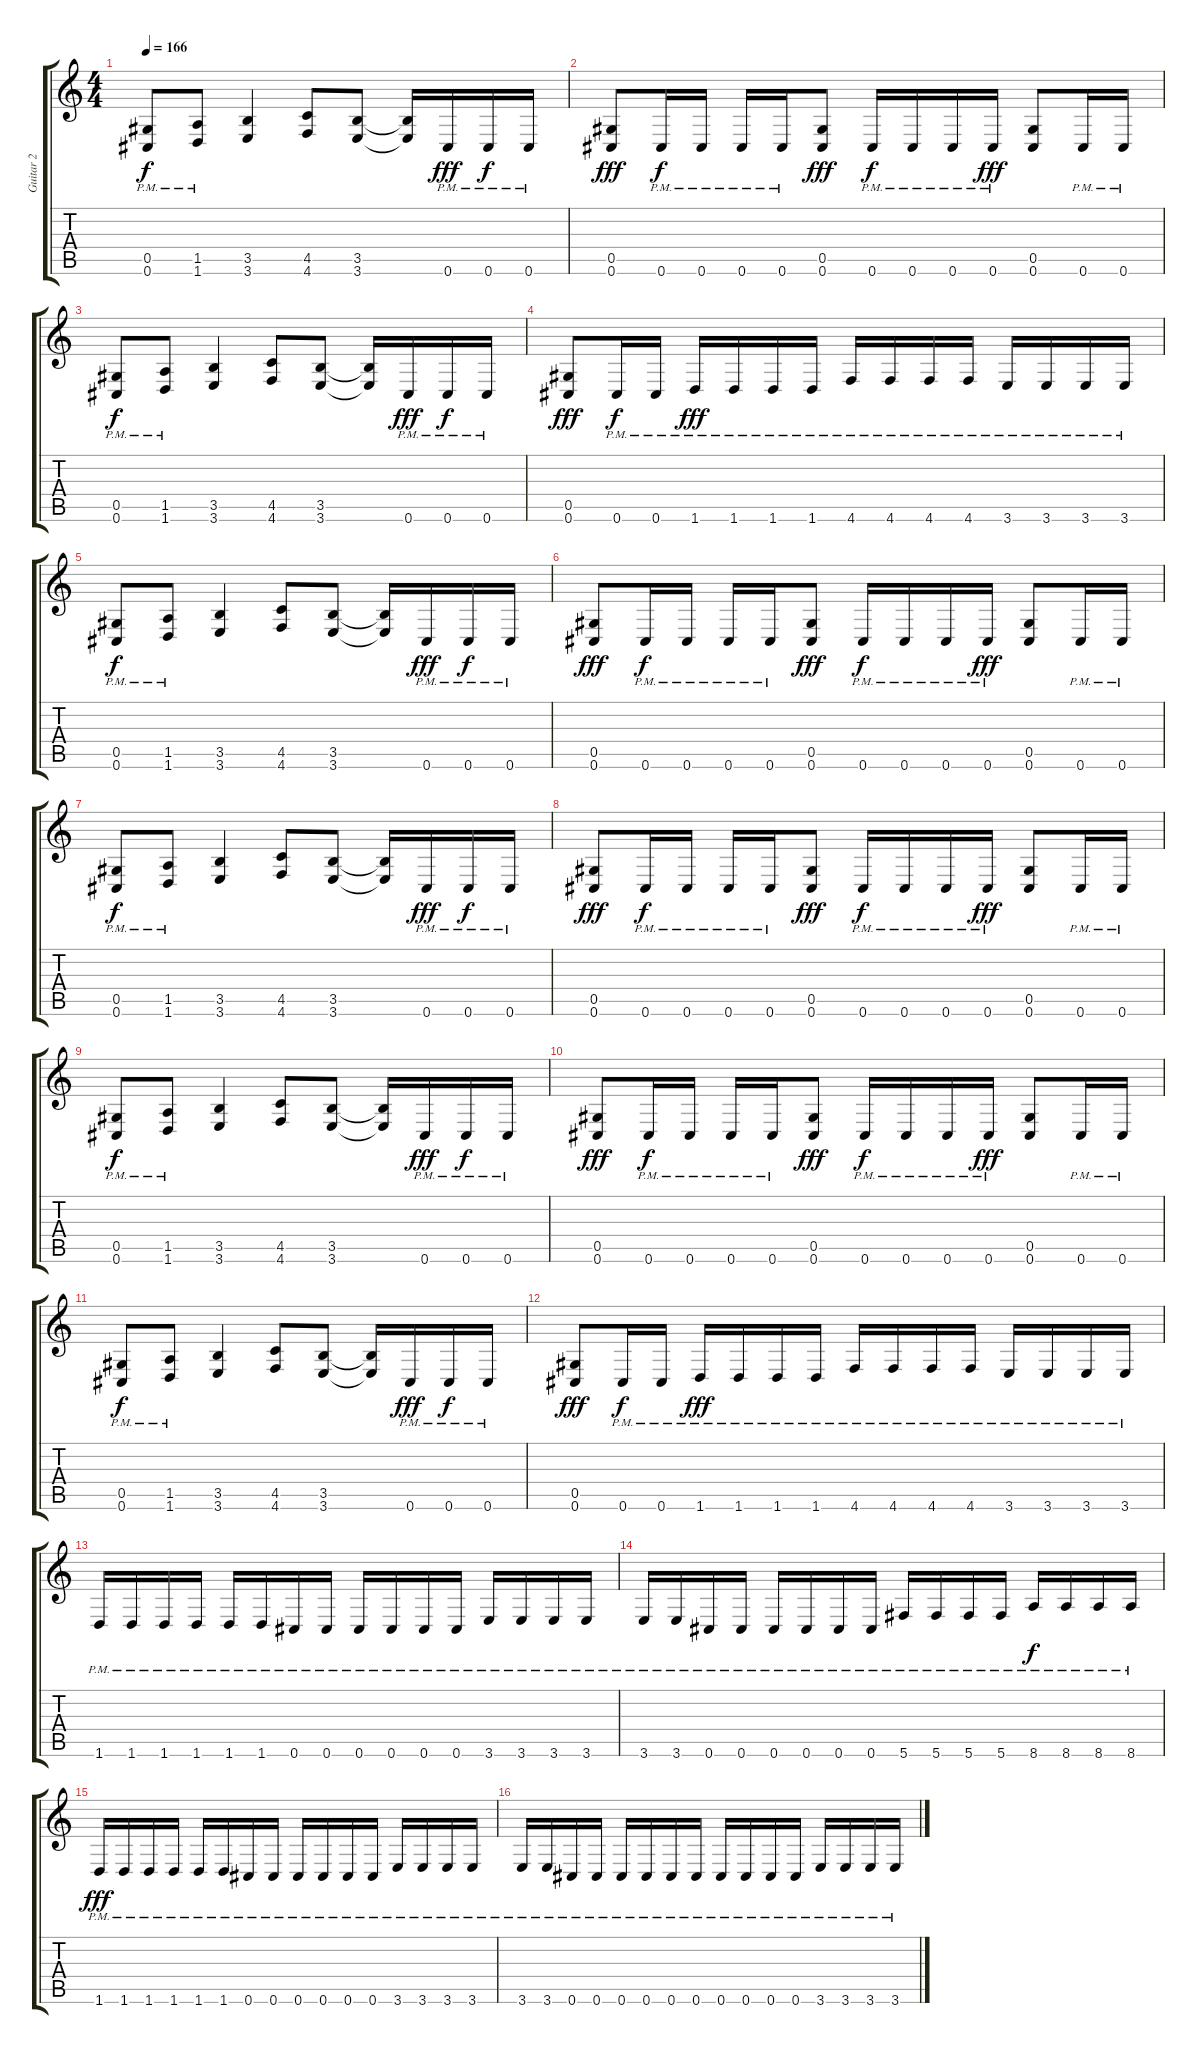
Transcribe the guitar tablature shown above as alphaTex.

\track ("Guitar 2" "Guitar 2") {instrument distortionguitar}
\staff {score tabs}
\tuning (Eb4 Bb3 Gb3 Db3 Ab2 Db2) {hide}
\ts (4 4)
\tempo 166
\clef g2
\ks c
(0.5{pm} 0.6{pm}).8{dy f} (1.5{pm} 1.6{pm}).8 (3.5 3.6).4 (4.5 4.6).8 (3.5 3.6).8 (3.5{t} 3.6{t}).16 0.6{pm}.16{dy fff} 0.6{pm}.16{dy f} 0.6{pm}.16 |
(0.5 0.6).8{dy fff} 0.6{pm}.16{dy f} 0.6{pm}.16 0.6{pm}.16 0.6{pm}.16 (0.5 0.6).8{dy fff} 0.6{pm}.16{dy f} 0.6{pm}.16 0.6{pm}.16 0.6{pm}.16{dy fff} (0.5 0.6).8 0.6{pm}.16 0.6{pm}.16 |
(0.5{pm} 0.6{pm}).8{dy f} (1.5{pm} 1.6{pm}).8 (3.5 3.6).4 (4.5 4.6).8 (3.5 3.6).8 (3.5{t} 3.6{t}).16 0.6{pm}.16{dy fff} 0.6{pm}.16{dy f} 0.6{pm}.16 |
(0.5 0.6).8{dy fff} 0.6{pm}.16{dy f} 0.6{pm}.16 1.6{pm}.16{dy fff} 1.6{pm}.16 1.6{pm}.16 1.6{pm}.16 4.6{pm}.16 4.6{pm}.16 4.6{pm}.16 4.6{pm}.16 3.6{pm}.16 3.6{pm}.16 3.6{pm}.16 3.6{pm}.16 |
(0.5{pm} 0.6{pm}).8{dy f} (1.5{pm} 1.6{pm}).8 (3.5 3.6).4 (4.5 4.6).8 (3.5 3.6).8 (3.5{t} 3.6{t}).16 0.6{pm}.16{dy fff} 0.6{pm}.16{dy f} 0.6{pm}.16 |
(0.5 0.6).8{dy fff} 0.6{pm}.16{dy f} 0.6{pm}.16 0.6{pm}.16 0.6{pm}.16 (0.5 0.6).8{dy fff} 0.6{pm}.16{dy f} 0.6{pm}.16 0.6{pm}.16 0.6{pm}.16{dy fff} (0.5 0.6).8 0.6{pm}.16 0.6{pm}.16 |
(0.5{pm} 0.6{pm}).8{dy f} (1.5{pm} 1.6{pm}).8 (3.5 3.6).4 (4.5 4.6).8 (3.5 3.6).8 (3.5{t} 3.6{t}).16 0.6{pm}.16{dy fff} 0.6{pm}.16{dy f} 0.6{pm}.16 |
(0.5 0.6).8{dy fff} 0.6{pm}.16{dy f} 0.6{pm}.16 0.6{pm}.16 0.6{pm}.16 (0.5 0.6).8{dy fff} 0.6{pm}.16{dy f} 0.6{pm}.16 0.6{pm}.16 0.6{pm}.16{dy fff} (0.5 0.6).8 0.6{pm}.16 0.6{pm}.16 |
(0.5{pm} 0.6{pm}).8{dy f} (1.5{pm} 1.6{pm}).8 (3.5 3.6).4 (4.5 4.6).8 (3.5 3.6).8 (3.5{t} 3.6{t}).16 0.6{pm}.16{dy fff} 0.6{pm}.16{dy f} 0.6{pm}.16 |
(0.5 0.6).8{dy fff} 0.6{pm}.16{dy f} 0.6{pm}.16 0.6{pm}.16 0.6{pm}.16 (0.5 0.6).8{dy fff} 0.6{pm}.16{dy f} 0.6{pm}.16 0.6{pm}.16 0.6{pm}.16{dy fff} (0.5 0.6).8 0.6{pm}.16 0.6{pm}.16 |
(0.5{pm} 0.6{pm}).8{dy f} (1.5{pm} 1.6{pm}).8 (3.5 3.6).4 (4.5 4.6).8 (3.5 3.6).8 (3.5{t} 3.6{t}).16 0.6{pm}.16{dy fff} 0.6{pm}.16{dy f} 0.6{pm}.16 |
(0.5 0.6).8{dy fff} 0.6{pm}.16{dy f} 0.6{pm}.16 1.6{pm}.16{dy fff} 1.6{pm}.16 1.6{pm}.16 1.6{pm}.16 4.6{pm}.16 4.6{pm}.16 4.6{pm}.16 4.6{pm}.16 3.6{pm}.16 3.6{pm}.16 3.6{pm}.16 3.6{pm}.16 |
1.6{pm}.16 1.6{pm}.16 1.6{pm}.16 1.6{pm}.16 1.6{pm}.16 1.6{pm}.16 0.6{pm}.16 0.6{pm}.16 0.6{pm}.16 0.6{pm}.16 0.6{pm}.16 0.6{pm}.16 3.6{pm}.16 3.6{pm}.16 3.6{pm}.16 3.6{pm}.16 |
3.6{pm}.16 3.6{pm}.16 0.6{pm}.16 0.6{pm}.16 0.6{pm}.16 0.6{pm}.16 0.6{pm}.16 0.6{pm}.16 5.6{pm}.16 5.6{pm}.16 5.6{pm}.16 5.6{pm}.16 8.6{pm}.16{dy f} 8.6{pm}.16 8.6{pm}.16 8.6{pm}.16 |
1.6{pm}.16{dy fff} 1.6{pm}.16 1.6{pm}.16 1.6{pm}.16 1.6{pm}.16 1.6{pm}.16 0.6{pm}.16 0.6{pm}.16 0.6{pm}.16 0.6{pm}.16 0.6{pm}.16 0.6{pm}.16 3.6{pm}.16 3.6{pm}.16 3.6{pm}.16 3.6{pm}.16 |
3.6{pm}.16 3.6{pm}.16 0.6{pm}.16 0.6{pm}.16 0.6{pm}.16 0.6{pm}.16 0.6{pm}.16 0.6{pm}.16 0.6{pm}.16 0.6{pm}.16 0.6{pm}.16 0.6{pm}.16 3.6{pm}.16 3.6{pm}.16 3.6{pm}.16 3.6{pm}.16
